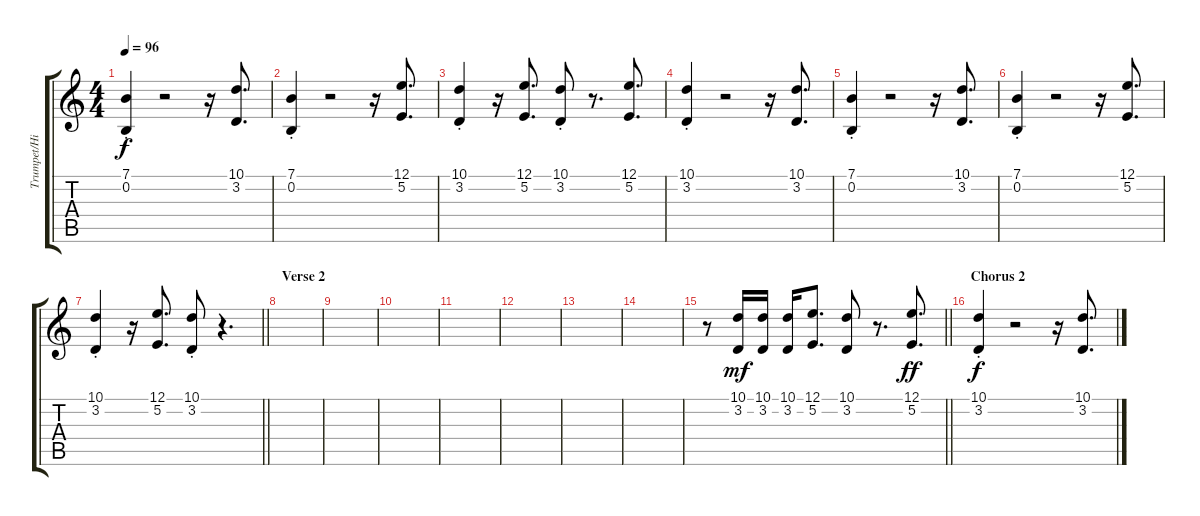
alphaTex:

\track ("Trumpet/High Brass" "Trumpet/Hi") {instrument trumpet}
\staff {score tabs}
\tuning (E4 B3 G3 D3 A2 E2) {hide}
\ts (4 4)
\tempo 96
\clef g2
\ks c
(7.1{st} 0.2{st}).4{dy f} r.2 r.16 (10.1 3.2).8{d} |
(7.1{st} 0.2{st}).4 r.2 r.16 (12.1 5.2).8{d} |
(10.1{st} 3.2{st}).4 r.16 (12.1 5.2).8{d} (10.1{st} 3.2{st}).8 r.8{d} (12.1 5.2).8{d} |
(10.1{st} 3.2{st}).4 r.2 r.16 (10.1 3.2).8{d} |
(7.1{st} 0.2{st}).4 r.2 r.16 (10.1 3.2).8{d} |
(7.1{st} 0.2{st}).4 r.2 r.16 (12.1 5.2).8{d} |
\barLineRight lightlight
(10.1{st} 3.2{st}).4 r.16 (12.1 5.2).8{d} (10.1{st} 3.2{st}).8 r.4{d} |
\section ("" "Verse 2")
|
|
|
|
|
|
|
\barLineRight lightlight
r.8 (10.1 3.2).16{dy mf} (10.1 3.2).16 (10.1 3.2).16 (12.1 5.2).8{d} (10.1 3.2).8 r.8{d} (12.1 5.2).8{d dy ff} |
\section ("" "Chorus 2")
(10.1{st} 3.2{st}).4{dy f} r.2 r.16 (10.1 3.2).8{d}
